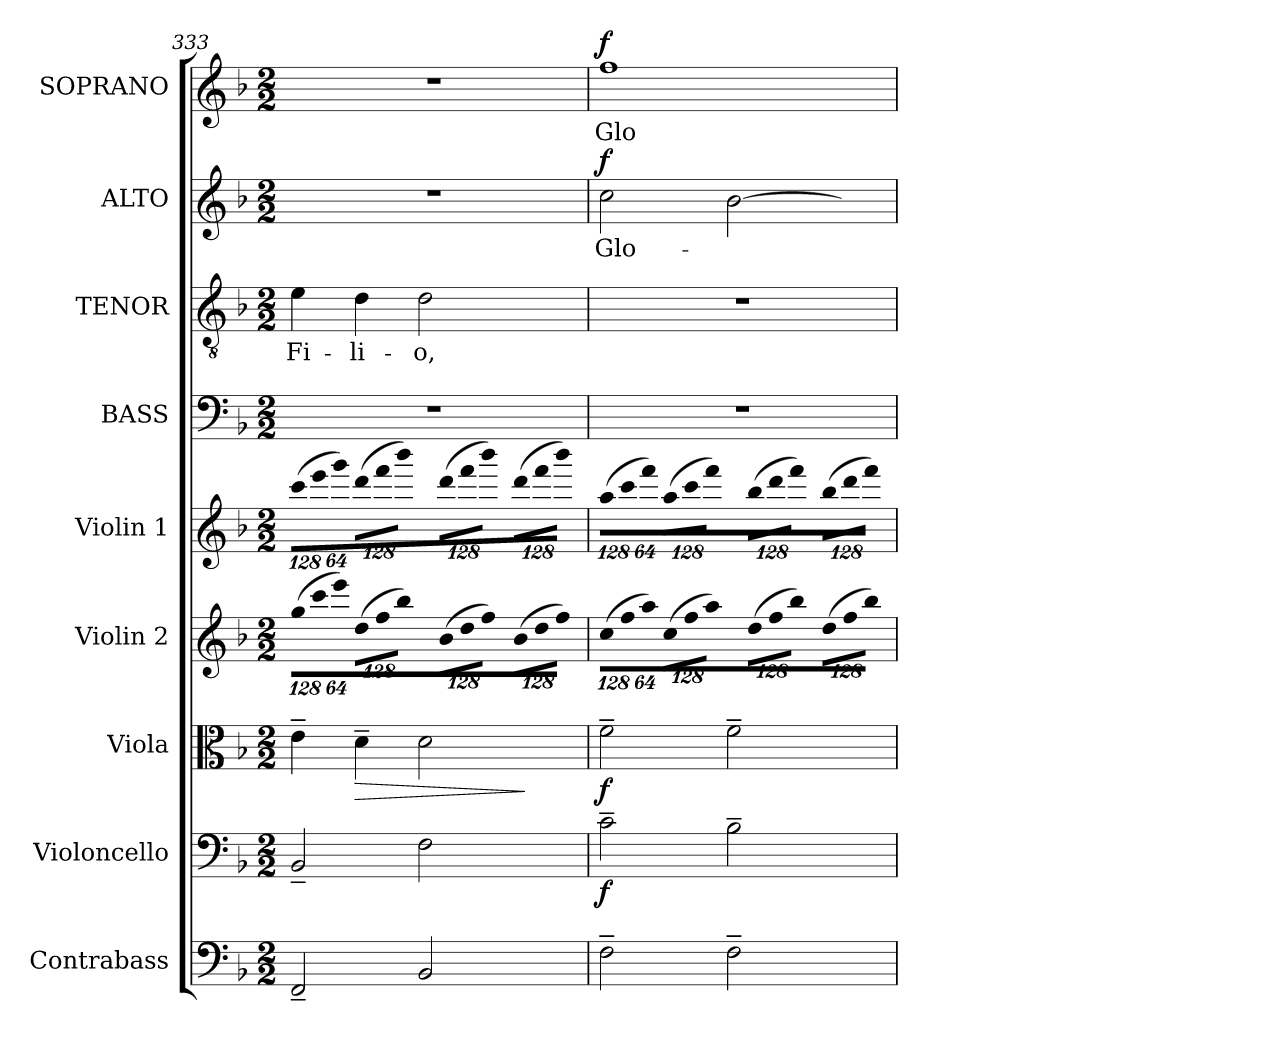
**kern	**kern	**dynam	**kern	**dynam	**kern	**kern	**kern	**kern	**text	**kern	**text	**dynam	**kern	**text	**dynam
*part9	*part8	*part8	*part7	*part7	*part6	*part5	*part4	*part3	*part3	*part2	*part2	*part2	*part1	*part1	*part1
*staff9	*staff8	*staff8	*staff7	*staff7	*staff6	*staff5	*staff4	*staff3	*staff3	*staff2	*staff2	*staff2	*staff1	*staff1	*staff1
*I"Contrabass	*I"Violoncello	*	*I"Viola	*	*I"Violin 2	*I"Violin 1	*I"BASS	*I"TENOR	*	*I"ALTO	*	*	*I"SOPRANO	*	*
*I'Cb.	*I'Vc.	*	*I'Vla.	*	*I'Vln. 2	*I'Vln. 1	*I'B.	*I'T.	*	*I'A.	*	*	*I'S.	*	*
!!LO:PB:g=z
*clefF4	*clefF4	*	*clefC3	*	*clefG2	*clefG2	*clefF4	*clefGv2	*	*clefG2	*	*	*clefG2	*	*
*ITrd7c12	*	*	*	*	*	*	*	*ITrd7c12	*	*	*	*	*	*	*
*k[b-]	*k[b-]	*	*k[b-]	*	*k[b-]	*k[b-]	*k[b-]	*k[b-]	*	*k[b-]	*	*	*k[b-]	*	*
*F:	*F:	*	*F:	*	*F:	*F:	*F:	*F:	*	*F:	*	*	*F:	*	*
*M2/2	*M2/2	*	*M2/2	*	*M2/2	*M2/2	*M2/2	*M2/2	*	*M2/2	*	*	*M2/2	*	*
*	*	*	*	*	*Xbrackettup	*	*	*	*	*	*	*	*	*	*
=333	=333	=333	=333	=333	=333	=333	=333	=333	=333	=333	=333	=333	=333	=333	=333
!	!	!	!	!	!LO:N:vis=8	!	!	!	!	!	!	!	!	!	!
*	*	*	*	*	*	*Xbrackettup	*	*	*	*	*	*	*	*	*
!	!	!	!	!	!	!LO:N:vis=8	!	!	!	!	!	!	!	!	!
!	!	!	!	!	!	!	!	!	!LO:LY:b:color=#000000	!	!	!	!	!	!
2FFF~i/	2BB-~i/	.	4e~i\	.	(1024%85ggi\L	(1024%85ccci\L	1r	4Ei\	Fi-	1r	.	.	1r	.	.
!	!	!	!	!	!LO:N:vis=8	!LO:N:vis=8	!	!	!	!	!	!	!	!	!
.	.	.	.	.	1024%85ccci\	1024%85eeei\	.	.	.	.	.	.	.	.	.
!	!	!	!	!	!LO:N:vis=8	!LO:N:vis=8	!	!	!	!	!	!	!	!	!
.	.	.	.	.	512%43eeei\J)	512%43gggi\J)	.	.	.	.	.	.	.	.	.
!	!	!	!	!LO:HP:b	!LO:N:vis=8	!LO:N:vis=8	!	!	!	!	!	!	!	!	!
!	!	!	!	!	!	!	!	!	!LO:LY:b:color=#000000	!	!	!	!	!	!
.	.	.	4d~i\	>	(1024%85ddi\L	(1024%85dddi\L	.	4Di\	-li-	.	.	.	.	.	.
!	!	!	!	!	!LO:N:vis=8	!LO:N:vis=8	!	!	!	!	!	!	!	!	!
.	.	.	.	.	1024%85ffi\	1024%85fffi\	.	.	.	.	.	.	.	.	.
!	!	!	!	!	!LO:N:vis=8	!LO:N:vis=8	!	!	!	!	!	!	!	!	!
.	.	.	.	.	512%43bb-i\J)	512%43bbb-i\J)	.	.	.	.	.	.	.	.	.
!	!	!	!	!	!LO:N:vis=8	!LO:N:vis=8	!	!	!	!	!	!	!	!	!
!	!	!	!	!	!	!	!	!	!LO:LY:b:color=#000000	!	!	!	!	!	!
2BBB-i/	2Fi\	.	2di\	.	(1024%85b-i\L	(1024%85dddi\L	.	2Di\	-o,	.	.	.	.	.	.
!	!	!	!	!	!LO:N:vis=8	!LO:N:vis=8	!	!	!	!	!	!	!	!	!
.	.	.	.	.	1024%85ddi\	1024%85fffi\	.	.	.	.	.	.	.	.	.
!	!	!	!	!	!LO:N:vis=8	!LO:N:vis=8	!	!	!	!	!	!	!	!	!
.	.	.	.	.	512%43ffi\J)	512%43bbb-i\J)	.	.	.	.	.	.	.	.	.
!	!	!	!	!	!LO:N:vis=8	!LO:N:vis=8	!	!	!	!	!	!	!	!	!
.	.	.	.	.	(1024%85b-i\L	(1024%85dddi\L	.	.	.	.	.	.	.	.	.
!	!	!	!	!	!LO:N:vis=8	!LO:N:vis=8	!	!	!	!	!	!	!	!	!
.	.	.	.	.	1024%85ddi\	1024%85fffi\	.	.	.	.	.	.	.	.	.
!	!	!	!	!	!LO:N:vis=8	!LO:N:vis=8	!	!	!	!	!	!	!	!	!
.	.	.	.	.	512%43ffi\J)	512%43bbb-i\J)	.	.	.	.	.	.	.	.	.
.	.	.	.	]	.	.	.	.	.	.	.	.	.	.	.
=334	=334	=334	=334	=334	=334	=334	=334	=334	=334	=334	=334	=334	=334	=334	=334
!	!	!	!	!	!LO:N:vis=8	!LO:N:vis=8	!	!	!	!	!	!	!	!	!
!	!	!	!	!	!	!	!	!	!	!	!LO:LY:b:color=#000000	!	!	!	!
!	!	!	!	!	!	!	!	!	!	!	!	!	!	!LO:LY:b:color=#000000	!
2FF~i\	2c~i\	f	2f~i\	f	(1024%85cci\L	(1024%85aai\L	1r	1r	.	2cci\	Glo-	f	1ffi	Glo-	f
!	!	!	!	!	!LO:N:vis=8	!LO:N:vis=8	!	!	!	!	!	!	!	!	!
.	.	.	.	.	1024%85ffi\	1024%85ccci\	.	.	.	.	.	.	.	.	.
!	!	!	!	!	!LO:N:vis=8	!LO:N:vis=8	!	!	!	!	!	!	!	!	!
.	.	.	.	.	512%43aai\J)	512%43fffi\J)	.	.	.	.	.	.	.	.	.
!	!	!	!	!	!LO:N:vis=8	!LO:N:vis=8	!	!	!	!	!	!	!	!	!
.	.	.	.	.	(1024%85cci\L	(1024%85aai\L	.	.	.	.	.	.	.	.	.
!	!	!	!	!	!LO:N:vis=8	!LO:N:vis=8	!	!	!	!	!	!	!	!	!
.	.	.	.	.	1024%85ffi\	1024%85ccci\	.	.	.	.	.	.	.	.	.
!	!	!	!	!	!LO:N:vis=8	!LO:N:vis=8	!	!	!	!	!	!	!	!	!
.	.	.	.	.	512%43aai\J)	512%43fffi\J)	.	.	.	.	.	.	.	.	.
!	!	!	!	!	!LO:N:vis=8	!LO:N:vis=8	!	!	!	!	!	!	!	!	!
2FF~i\	2B-~i\	.	2f~i\	.	(1024%85ddi\L	(1024%85bb-i\L	.	.	.	[>2b-i\	.	.	.	.	.
!	!	!	!	!	!LO:N:vis=8	!LO:N:vis=8	!	!	!	!	!	!	!	!	!
.	.	.	.	.	1024%85ffi\	1024%85dddi\	.	.	.	.	.	.	.	.	.
!	!	!	!	!	!LO:N:vis=8	!LO:N:vis=8	!	!	!	!	!	!	!	!	!
.	.	.	.	.	512%43bb-i\J)	512%43fffi\J)	.	.	.	.	.	.	.	.	.
!	!	!	!	!	!LO:N:vis=8	!LO:N:vis=8	!	!	!	!	!	!	!	!	!
.	.	.	.	.	(1024%85ddi\L	(1024%85bb-i\L	.	.	.	.	.	.	.	.	.
!	!	!	!	!	!LO:N:vis=8	!LO:N:vis=8	!	!	!	!	!	!	!	!	!
.	.	.	.	.	1024%85ffi\	1024%85dddi\	.	.	.	.	.	.	.	.	.
!	!	!	!	!	!LO:N:vis=8	!LO:N:vis=8	!	!	!	!	!	!	!	!	!
.	.	.	.	.	512%43bb-i\J)	512%43fffi\J)	.	.	.	.	.	.	.	.	.
=	=	=	=	=	=	=	=	=	=	=	=	=	=	=	=
*-	*-	*-	*-	*-	*-	*-	*-	*-	*-	*-	*-	*-	*-	*-	*-
